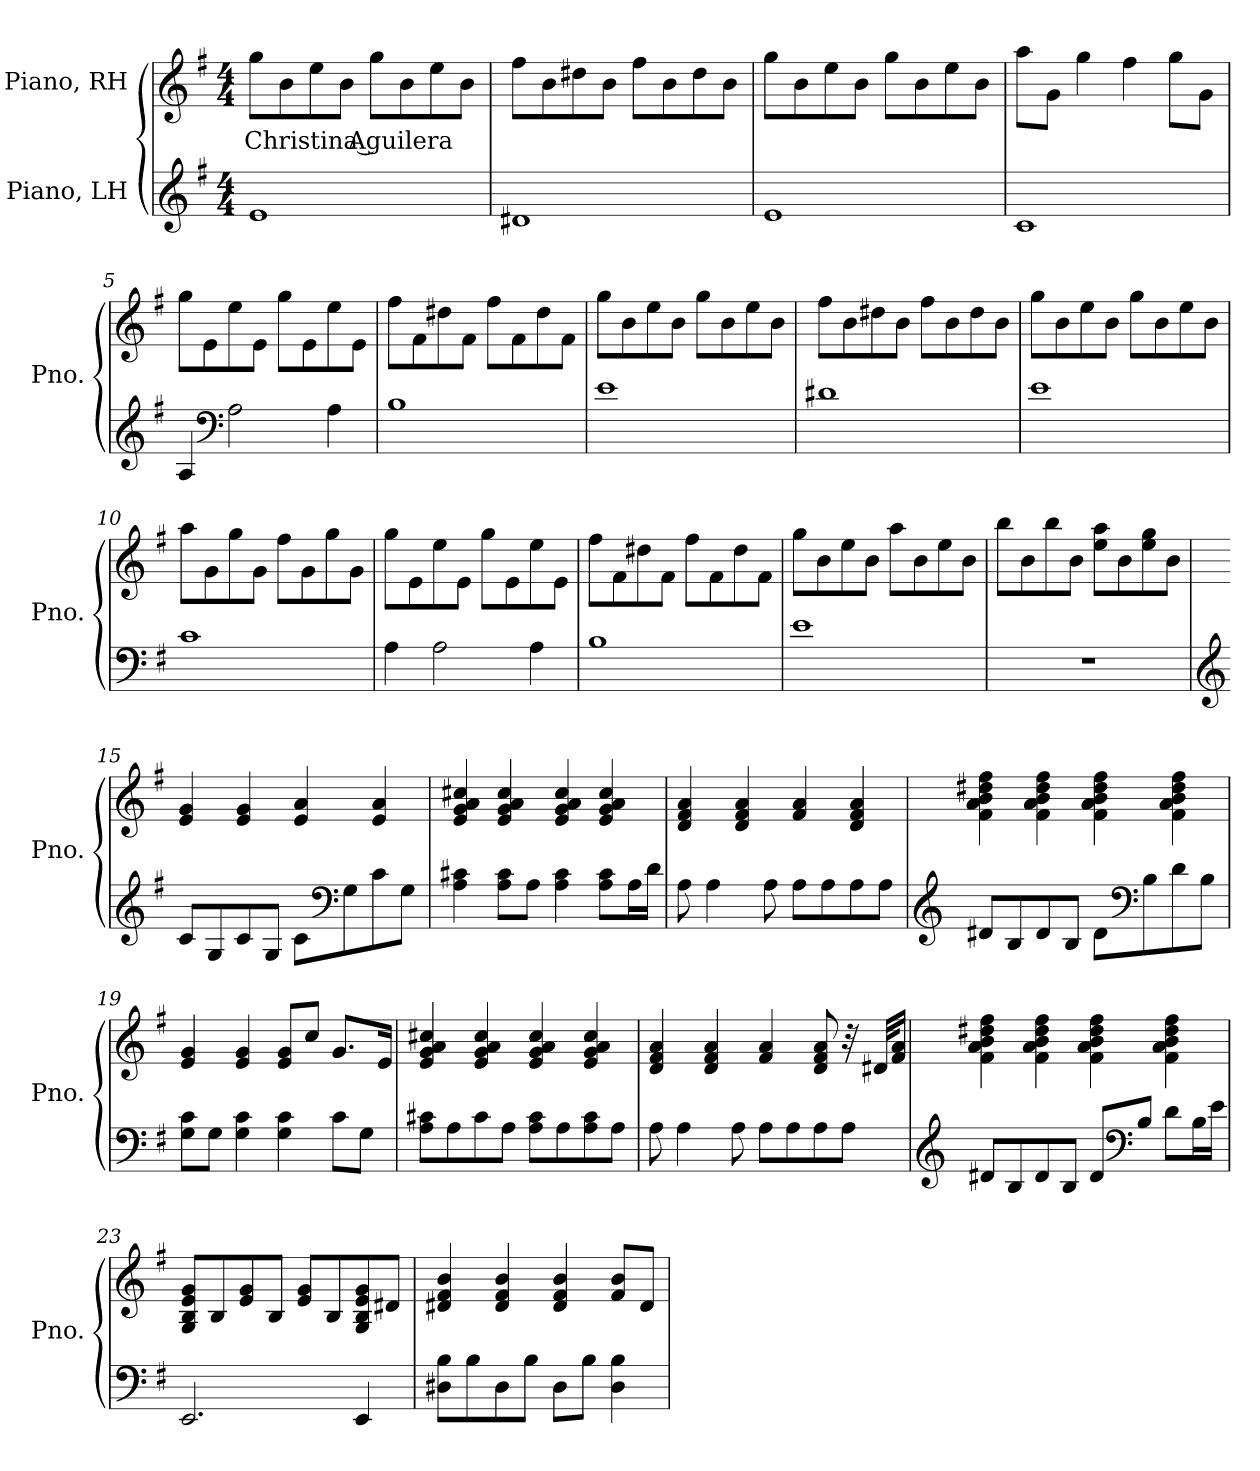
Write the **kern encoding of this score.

**kern	**kern	**text
*part2	*part1	*part1
*staff2	*staff1	*staff1
*I"Piano, LH	*I"Piano, RH	*
*I'Pno.	*I'Pno.	*
*clefG2	*clefG2	*
*k[f#]	*k[f#]	*
*M4/4	*M4/4	*
*MM62	*MM62	*
=1	=1	=1
!	!	!LO:LY:b
1e	8gg\L	Christina Aguilera
.	8b\	.
.	8ee\	.
.	8b\J	.
.	8gg\L	.
.	8b\	.
.	8ee\	.
.	8b\J	.
=2	=2	=2
1d#X	8ff#\L	.
.	8b\	.
.	8dd#X\	.
.	8b\J	.
.	8ff#\L	.
.	8b\	.
.	8dd#\	.
.	8b\J	.
=3	=3	=3
1e	8gg\L	.
.	8b\	.
.	8ee\	.
.	8b\J	.
.	8gg\L	.
.	8b\	.
.	8ee\	.
.	8b\J	.
!!LO:LB:g=z
=4	=4	=4
1c	8aa\L	.
.	8g\J	.
.	4gg\	.
.	4ff#\	.
.	8gg\L	.
.	8g\J	.
=5	=5	=5
4A/	8gg\L	.
.	8e\	.
*clefF4	*	*
2A\	8ee\	.
.	8e\J	.
.	8gg\L	.
.	8e\	.
4A\	8ee\	.
.	8e\J	.
=6	=6	=6
1B	8ff#\L	.
.	8f#\	.
.	8dd#X\	.
.	8f#\J	.
.	8ff#\L	.
.	8f#\	.
.	8dd#\	.
.	8f#\J	.
=7	=7	=7
1e	8gg\L	.
.	8b\	.
.	8ee\	.
.	8b\J	.
.	8gg\L	.
.	8b\	.
.	8ee\	.
.	8b\J	.
=8	=8	=8
1d#X	8ff#\L	.
.	8b\	.
.	8dd#X\	.
.	8b\J	.
.	8ff#\L	.
.	8b\	.
.	8dd#\	.
.	8b\J	.
!!LO:LB:g=z
=9	=9	=9
1e	8gg\L	.
.	8b\	.
.	8ee\	.
.	8b\J	.
.	8gg\L	.
.	8b\	.
.	8ee\	.
.	8b\J	.
=10	=10	=10
1c	8aa\L	.
.	8g\	.
.	8gg\	.
.	8g\J	.
.	8ff#\L	.
.	8g\	.
.	8gg\	.
.	8g\J	.
=11	=11	=11
4A\	8gg\L	.
.	8e\	.
2A\	8ee\	.
.	8e\J	.
.	8gg\L	.
.	8e\	.
4A\	8ee\	.
.	8e\J	.
=12	=12	=12
1B	8ff#\L	.
.	8f#\	.
.	8dd#X\	.
.	8f#\J	.
.	8ff#\L	.
.	8f#\	.
.	8dd#\	.
.	8f#\J	.
=13	=13	=13
1e	8gg\L	.
.	8b\	.
.	8ee\	.
.	8b\J	.
.	8aa\L	.
.	8b\	.
.	8ee\	.
.	8b\J	.
!!LO:LB:g=z
=14	=14	=14
1r	8bb\L	.
.	8b\	.
.	8bb\	.
.	8b\J	.
.	8ee\ 8aa\L	.
.	8b\	.
.	8ee\ 8gg\	.
.	8b\J	.
=15	=15	=15
*clefG2	*	*
8c/L	4e/ 4g/	.
8G/	.	.
8c/	4e/ 4g/	.
8G/J	.	.
8c\L	4e/ 4a/	.
*clefF4	*	*
8G\	.	.
8c\	4e/ 4a/	.
8G\J	.	.
=16	=16	=16
4A\ 4c#X\	4e/ 4g/ 4a/ 4cc#X/	.
8A\ 8c#\L	4e/ 4g/ 4a/ 4cc#/	.
8A\J	.	.
4A\ 4c#\	4e/ 4g/ 4a/ 4cc#/	.
8A\ 8c#\L	4e/ 4g/ 4a/ 4cc#/	.
16A\L	.	.
16d\JJ	.	.
=17	=17	=17
8A\	4d/ 4f#/ 4a/	.
4A\	.	.
.	4d/ 4f#/ 4a/	.
8A\	.	.
8A\L	4f#/ 4a/	.
8A\	.	.
8A\	4d/ 4f#/ 4a/	.
8A\J	.	.
!!LO:LB:g=z
=18	=18	=18
*clefG2	*	*
8d#X/L	4f#\ 4a\ 4b\ 4dd#X\ 4ff#\	.
8B/	.	.
8d#/	4f#\ 4a\ 4b\ 4dd#\ 4ff#\	.
8B/J	.	.
8d#\L	4f#\ 4a\ 4b\ 4dd#\ 4ff#\	.
*clefF4	*	*
8B\	.	.
8d#\	4f#\ 4a\ 4b\ 4dd#\ 4ff#\	.
8B\J	.	.
=19	=19	=19
8G\ 8c\L	4e/ 4g/	.
8G\J	.	.
4G\ 4c\	4e/ 4g/	.
4G\ 4c\	8e/ 8g/L	.
.	8cc/J	.
8c\L	8.g/L	.
8G\J	.	.
.	16e/Jk	.
=20	=20	=20
8A\ 8c#X\L	4e/ 4g/ 4a/ 4cc#X/	.
8A\	.	.
8c#\	4e/ 4g/ 4a/ 4cc#/	.
8A\J	.	.
8A\ 8c#\L	4e/ 4g/ 4a/ 4cc#/	.
8A\	.	.
8A\ 8c#\	4e/ 4g/ 4a/ 4cc#/	.
8A\J	.	.
=21	=21	=21
8A\	4d/ 4f#/ 4a/	.
4A\	.	.
.	4d/ 4f#/ 4a/	.
8A\	.	.
8A\L	4f#/ 4a/	.
8A\	.	.
8A\	8d/ 8f#/ 8a/	.
8A\J	32r	.
.	32d#X/KLL	.
.	16f#/ 16a/JJ	.
!!LO:LB:g=z
=22	=22	=22
*clefG2	*	*
8d#X/L	4f#\ 4a\ 4b\ 4dd#X\ 4ff#\	.
8B/	.	.
8d#/	4f#\ 4a\ 4b\ 4dd#\ 4ff#\	.
8B/J	.	.
8d#/L	4f#\ 4a\ 4b\ 4dd#\ 4ff#\	.
*clefF4	*	*
8B/J	.	.
8d#\L	4f#\ 4a\ 4b\ 4dd#\ 4ff#\	.
16B\L	.	.
16e\JJ	.	.
=23	=23	=23
2.EE/	8G/ 8B/ 8e/ 8g/L	.
.	8B/	.
.	8e/ 8g/	.
.	8B/J	.
.	8e/ 8g/L	.
.	8B/	.
4EE/	8G/ 8B/ 8e/ 8g/	.
.	8d#X/J	.
=24	=24	=24
8D#X\ 8B\L	4d#X/ 4f#/ 4b/	.
8B\	.	.
8D#\	4d#/ 4f#/ 4b/	.
8B\J	.	.
8D#\L	4d#/ 4f#/ 4b/	.
8B\J	.	.
4D#\ 4B\	8f#/ 8b/L	.
.	8d#/J	.
=	=	=
*-	*-	*-
